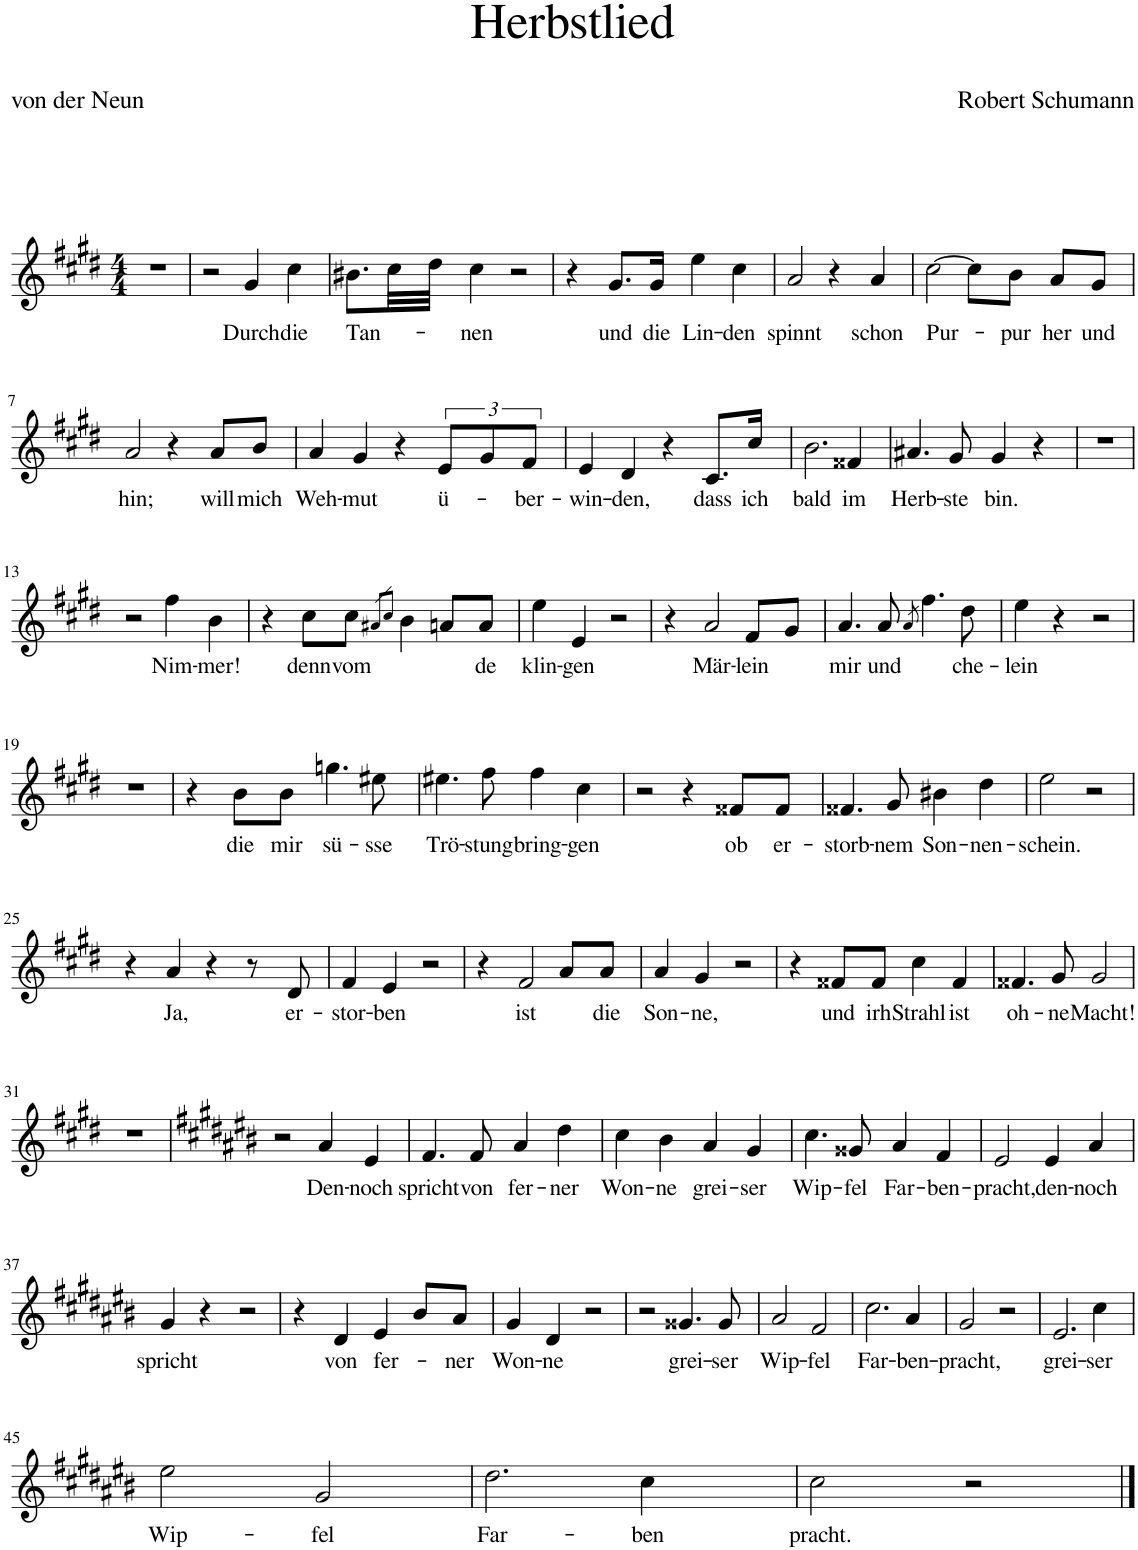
**kern	**text
*part1	*part1
*staff1	*staff1
*I"Piano	*
*I'Pno	*
*clefG2	*
*k[f#c#g#d#]	*
*M4/4	*
=1	=1
1r	.
=2	=2
2r	.
!	!LO:LY:b
4g#/	Durch
!	!LO:LY:b
4cc#\	die
=3	=3
!	!LO:LY:b
8.b#X\L	Tan-
32cc#\LL	.
32dd#\JJJ	.
!	!LO:LY:b
4cc#\	-nen
2r	.
=4	=4
4r	.
!	!LO:LY:b
8.g#/L	und
!	!LO:LY:b
16g#/Jk	die
!	!LO:LY:b
4ee\	Lin-
!	!LO:LY:b
4cc#\	-den
=5	=5
!	!LO:LY:b
2a/	spinnt
4r	.
!	!LO:LY:b
4a/	schon
=6	=6
!	!LO:LY:b
[2cc#\	Pur-
8cc#\L]	.
!	!LO:LY:b
8b\J	-pur
!	!LO:LY:b
8a/L	her
!	!LO:LY:b
8g#/J	und
!!LO:LB:g=z
=7	=7
!	!LO:LY:b
2a/	hin;
4r	.
!	!LO:LY:b
8a/L	will
!	!LO:LY:b
8b/J	mich
=8	=8
!	!LO:LY:b
4a/	Weh-
!	!LO:LY:b
4g#/	-mut
4r	.
!	!LO:LY:b
12e/L	ü-
12g#/	.
!	!LO:LY:b
12f#/J	-ber-
=9	=9
!	!LO:LY:b
4e/	-win-
!	!LO:LY:b
4d#/	-den,
4r	.
!	!LO:LY:b
8.c#/L	dass
!	!LO:LY:b
16cc#/Jk	ich
=10	=10
!	!LO:LY:b
2.b\	bald
!	!LO:LY:b
4f##X/	im
=11	=11
!	!LO:LY:b
4.a#X/	Herb-
!	!LO:LY:b
8g#/	-ste
!	!LO:LY:b
4g#/	bin.
4r	.
=12	=12
1r	.
!!LO:LB:g=z
=13	=13
2r	.
!	!LO:LY:b
4ff#\	Nim-
!	!LO:LY:b
4b\	-mer!
=14	=14
4r	.
!	!LO:LY:b
8cc#\L	denn
!	!LO:LY:b
8cc#\J	vom
8qa#X/L	.
8qcc#/J	.
4b\	.
8an/L	.
!	!LO:LY:b
8a/J	-de
=15	=15
!	!LO:LY:b
4ee\	klin-
!	!LO:LY:b
4e/	-gen
2r	.
=16	=16
4r	.
!	!LO:LY:b
2a/	Mär-
!	!LO:LY:b
8f#/L	-lein
8g#/J	.
=17	=17
!	!LO:LY:b
4.a/	mir
!	!LO:LY:b
8a/	und
8qa/	.
4.ff#\	.
!	!LO:LY:b
8dd#\	-che-
=18	=18
!	!LO:LY:b
4ee\	-lein
4r	.
2r	.
!!LO:LB:g=z
=19	=19
1r	.
=20	=20
4r	.
!	!LO:LY:b
8b\L	die
!	!LO:LY:b
8b\J	mir
!	!LO:LY:b
4.ggn\	sü-
!	!LO:LY:b
8ee#X\	-sse
=21	=21
!	!LO:LY:b
4.ee#X\	Trö-
!	!LO:LY:b
8ff#\	-stung
!	!LO:LY:b
4ff#\	bring-
!	!LO:LY:b
4cc#\	-gen
=22	=22
2r	.
4r	.
!	!LO:LY:b
8f##X/L	ob
!	!LO:LY:b
8f##/J	er-
=23	=23
!	!LO:LY:b
4.f##X/	storb-
!	!LO:LY:b
8g#/	-nem
!	!LO:LY:b
4b#X\	Son-
!	!LO:LY:b
4dd#\	-nen-
=24	=24
!	!LO:LY:b
2ee\	-schein.
2r	.
!!LO:LB:g=z
=25	=25
4r	.
!	!LO:LY:b
4a/	Ja,
4r	.
8r	.
!	!LO:LY:b
8d#/	er-
=26	=26
!	!LO:LY:b
4f#/	-stor-
!	!LO:LY:b
4e/	-ben
2r	.
=27	=27
4r	.
!	!LO:LY:b
2f#/	ist
8a/L	.
!	!LO:LY:b
8a/J	die
=28	=28
!	!LO:LY:b
4a/	Son-
!	!LO:LY:b
4g#/	-ne,
2r	.
=29	=29
4r	.
!	!LO:LY:b
8f##X/L	und
!	!LO:LY:b
8f##/J	irh
!	!LO:LY:b
4cc#\	Strahl
!	!LO:LY:b
4f##/	ist
=30	=30
!	!LO:LY:b
4.f##X/	oh-
!	!LO:LY:b
8g#/	-ne
!	!LO:LY:b
2g#/	Macht!
!!LO:LB:g=z
=31	=31
1r	.
=32	=32
*k[f#c#g#d#a#e#b#]	*
2r	.
!	!LO:LY:b
4a#/	Den-
!	!LO:LY:b
4e#/	-noch
=33	=33
!	!LO:LY:b
4.f#/	spricht
!	!LO:LY:b
8f#/	von
!	!LO:LY:b
4a#/	fer-
!	!LO:LY:b
4dd#\	-ner
=34	=34
!	!LO:LY:b
4cc#\	Won-
!	!LO:LY:b
4b#\	-ne
!	!LO:LY:b
4a#/	grei-
!	!LO:LY:b
4g#/	-ser
=35	=35
!	!LO:LY:b
4.cc#\	Wip-
!	!LO:LY:b
8g##X/	-fel
!	!LO:LY:b
4a#/	Far-
!	!LO:LY:b
4f#/	-ben-
=36	=36
!	!LO:LY:b
2e#/	-pracht,
!	!LO:LY:b
4e#/	den-
!	!LO:LY:b
4a#/	-noch
!!LO:LB:g=z
=37	=37
!	!LO:LY:b
4g#/	spricht
4r	.
2r	.
=38	=38
4r	.
!	!LO:LY:b
4d#/	von
!	!LO:LY:b
4e#/	fer-
8b#/L	.
!	!LO:LY:b
8a#/J	-ner
=39	=39
!	!LO:LY:b
4g#/	Won-
!	!LO:LY:b
4d#/	-ne
2r	.
=40	=40
2r	.
!	!LO:LY:b
4.g##X/	grei-
!	!LO:LY:b
8g##/	-ser
=41	=41
!	!LO:LY:b
2a#/	Wip-
!	!LO:LY:b
2f#/	-fel
=42	=42
!	!LO:LY:b
2.cc#\	Far-
!	!LO:LY:b
4a#/	-ben-
=43	=43
!	!LO:LY:b
2g#/	-pracht,
2r	.
=44	=44
!	!LO:LY:b
2.e#/	grei-
!	!LO:LY:b
4cc#\	-ser
!!LO:LB:g=z
=45	=45
!	!LO:LY:b
2ee#\	Wip-
!	!LO:LY:b
2g#/	-fel
=46	=46
!	!LO:LY:b
2.dd#\	Far-
!	!LO:LY:b
4cc#\	-ben
=47	=47
!	!LO:LY:b
2cc#\	pracht.
2r	.
==	==
*-	*-
